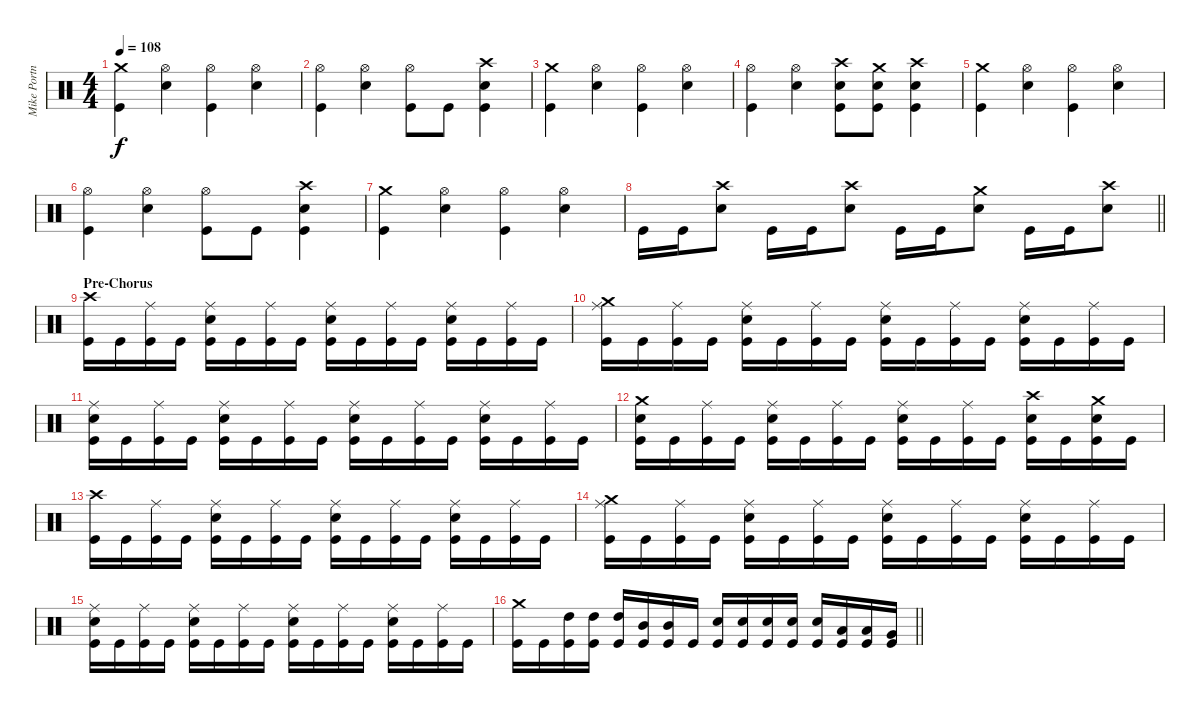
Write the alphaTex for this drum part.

\track ("Mike Portnoy" "Mike Portn") {instrument percussion}
\staff {score}
\articulation defaults
\ts (4 4)
\tempo 108
\clef neutral
\ks c
("Crash medium (hit)" "Kick (hit)").4{dy f} ("Hi-Hat (open)" "Electric Snare (hit)").4 ("Hi-Hat (open)" "Kick (hit)").4 ("Hi-Hat (open)" "Electric Snare (hit)").4 |
("Hi-Hat (open)" "Kick (hit)").4 ("Hi-Hat (open)" "Electric Snare (hit)").4 ("Hi-Hat (open)" "Kick (hit)").8 "Kick (hit)".8 ("Crash high (hit)" "Electric Snare (hit)" "Kick (hit)").4 |
("Crash medium (hit)" "Kick (hit)").4 ("Hi-Hat (open)" "Electric Snare (hit)").4 ("Hi-Hat (open)" "Kick (hit)").4 ("Hi-Hat (open)" "Electric Snare (hit)").4 |
("Hi-Hat (open)" "Kick (hit)").4 ("Hi-Hat (open)" "Electric Snare (hit)").4 ("Crash high (hit)" "Electric Snare (hit)" "Kick (hit)").8 ("Crash medium (hit)" "Electric Snare (hit)" "Kick (hit)").8 ("Crash high (hit)" "Electric Snare (hit)" "Kick (hit)").4 |
("Crash medium (hit)" "Kick (hit)").4 ("Hi-Hat (open)" "Electric Snare (hit)").4 ("Hi-Hat (open)" "Kick (hit)").4 ("Hi-Hat (open)" "Electric Snare (hit)").4 |
("Hi-Hat (open)" "Kick (hit)").4 ("Hi-Hat (open)" "Electric Snare (hit)").4 ("Hi-Hat (open)" "Kick (hit)").8 "Kick (hit)".8 ("Crash high (hit)" "Electric Snare (hit)" "Kick (hit)").4 |
("Crash medium (hit)" "Kick (hit)").4 ("Hi-Hat (open)" "Electric Snare (hit)").4 ("Hi-Hat (open)" "Kick (hit)").4 ("Hi-Hat (open)" "Electric Snare (hit)").4 |
\barLineRight lightlight "Kick (hit)".16 "Kick (hit)".16
("Crash high (hit)" "Electric Snare (hit)").8 "Kick (hit)".16 "Kick (hit)".16 ("Crash high (hit)" "Electric Snare (hit)").8 "Kick (hit)".16 "Kick (hit)".16 ("Crash medium (hit)" "Electric Snare (hit)").8 "Kick (hit)".16 "Kick (hit)".16 ("Crash high (hit)" "Electric Snare (hit)").8 |
\section ("" "Pre-Chorus")
("Crash high (hit)" "Kick (hit)").16 "Kick (hit)".16 ("Ride (middle)" "Kick (hit)").16 "Kick (hit)".16 ("Ride (middle)" "Electric Snare (hit)" "Kick (hit)").16 "Kick (hit)".16 ("Ride (middle)" "Kick (hit)").16 "Kick (hit)".16 ("Ride (middle)" "Electric Snare (hit)" "Kick (hit)").16 "Kick (hit)".16 ("Ride (middle)" "Kick (hit)").16 "Kick (hit)".16 ("Ride (middle)" "Electric Snare (hit)" "Kick (hit)").16 "Kick (hit)".16 ("Ride (middle)" "Kick (hit)").16 "Kick (hit)".16 |
("Crash medium (hit)" "Ride (middle)" "Kick (hit)").16 "Kick (hit)".16 ("Ride (middle)" "Kick (hit)").16 "Kick (hit)".16 ("Ride (middle)" "Electric Snare (hit)" "Kick (hit)").16 "Kick (hit)".16 ("Ride (middle)" "Kick (hit)").16 "Kick (hit)".16 ("Ride (middle)" "Electric Snare (hit)" "Kick (hit)").16 "Kick (hit)".16 ("Ride (middle)" "Kick (hit)").16 "Kick (hit)".16 ("Ride (middle)" "Electric Snare (hit)" "Kick (hit)").16 "Kick (hit)".16 ("Ride (middle)" "Kick (hit)").16 "Kick (hit)".16 |
("Ride (middle)" "Electric Snare (hit)" "Kick (hit)").16 "Kick (hit)".16 ("Ride (middle)" "Kick (hit)").16 "Kick (hit)".16 ("Ride (middle)" "Electric Snare (hit)" "Kick (hit)").16 "Kick (hit)".16 ("Ride (middle)" "Kick (hit)").16 "Kick (hit)".16 ("Ride (middle)" "Electric Snare (hit)" "Kick (hit)").16 "Kick (hit)".16 ("Ride (middle)" "Kick (hit)").16 "Kick (hit)".16 ("Ride (middle)" "Electric Snare (hit)" "Kick (hit)").16 "Kick (hit)".16 ("Ride (middle)" "Kick (hit)").16 "Kick (hit)".16 |
("Crash medium (hit)" "Electric Snare (hit)" "Kick (hit)").16 "Kick (hit)".16 ("Ride (middle)" "Kick (hit)").16 "Kick (hit)".16 ("Ride (middle)" "Electric Snare (hit)" "Kick (hit)").16 "Kick (hit)".16 ("Ride (middle)" "Kick (hit)").16 "Kick (hit)".16 ("Ride (middle)" "Electric Snare (hit)" "Kick (hit)").16 "Kick (hit)".16 ("Ride (middle)" "Kick (hit)").16 "Kick (hit)".16 ("Crash high (hit)" "Electric Snare (hit)" "Kick (hit)").16 "Kick (hit)".16 ("Crash medium (hit)" "Electric Snare (hit)" "Kick (hit)").16 "Kick (hit)".16 |
("Crash high (hit)" "Kick (hit)").16 "Kick (hit)".16 ("Ride (middle)" "Kick (hit)").16 "Kick (hit)".16 ("Ride (middle)" "Electric Snare (hit)" "Kick (hit)").16 "Kick (hit)".16 ("Ride (middle)" "Kick (hit)").16 "Kick (hit)".16 ("Ride (middle)" "Electric Snare (hit)" "Kick (hit)").16 "Kick (hit)".16 ("Ride (middle)" "Kick (hit)").16 "Kick (hit)".16 ("Ride (middle)" "Electric Snare (hit)" "Kick (hit)").16 "Kick (hit)".16 ("Ride (middle)" "Kick (hit)").16 "Kick (hit)".16 |
("Crash medium (hit)" "Ride (middle)" "Kick (hit)").16 "Kick (hit)".16 ("Ride (middle)" "Kick (hit)").16 "Kick (hit)".16 ("Ride (middle)" "Electric Snare (hit)" "Kick (hit)").16 "Kick (hit)".16 ("Ride (middle)" "Kick (hit)").16 "Kick (hit)".16 ("Ride (middle)" "Electric Snare (hit)" "Kick (hit)").16 "Kick (hit)".16 ("Ride (middle)" "Kick (hit)").16 "Kick (hit)".16 ("Ride (middle)" "Electric Snare (hit)" "Kick (hit)").16 "Kick (hit)".16 ("Ride (middle)" "Kick (hit)").16 "Kick (hit)".16 |
("Ride (middle)" "Electric Snare (hit)" "Kick (hit)").16 "Kick (hit)".16 ("Ride (middle)" "Kick (hit)").16 "Kick (hit)".16 ("Ride (middle)" "Electric Snare (hit)" "Kick (hit)").16 "Kick (hit)".16 ("Ride (middle)" "Kick (hit)").16 "Kick (hit)".16 ("Ride (middle)" "Electric Snare (hit)" "Kick (hit)").16 "Kick (hit)".16 ("Ride (middle)" "Kick (hit)").16 "Kick (hit)".16 ("Ride (middle)" "Electric Snare (hit)" "Kick (hit)").16 "Kick (hit)".16 ("Ride (middle)" "Kick (hit)").16 "Kick (hit)".16 |
\barLineRight lightlight
("Crash medium (hit)" "Kick (hit)").16 "Kick (hit)".16 ("High Tom (hit)" "Kick (hit)").16 ("High Tom (hit)" "Kick (hit)").16 ("High Tom (hit)" "Kick (hit)").16 ("Mid Tom (hit)" "Kick (hit)").16 ("Mid Tom (hit)" "Kick (hit)").16 "Kick (hit)".16 ("Electric Snare (hit)" "Kick (hit)").16 ("Electric Snare (hit)" "Kick (hit)").16 ("Electric Snare (hit)" "Kick (hit)").16 ("Electric Snare (hit)" "Kick (hit)").16 ("Electric Snare (hit)" "Kick (hit)").16 ("Low Tom (hit)" "Kick (hit)").16 ("Low Tom (hit)" "Kick (hit)").16 ("Very Low Tom (hit)" "Kick (hit)").16
